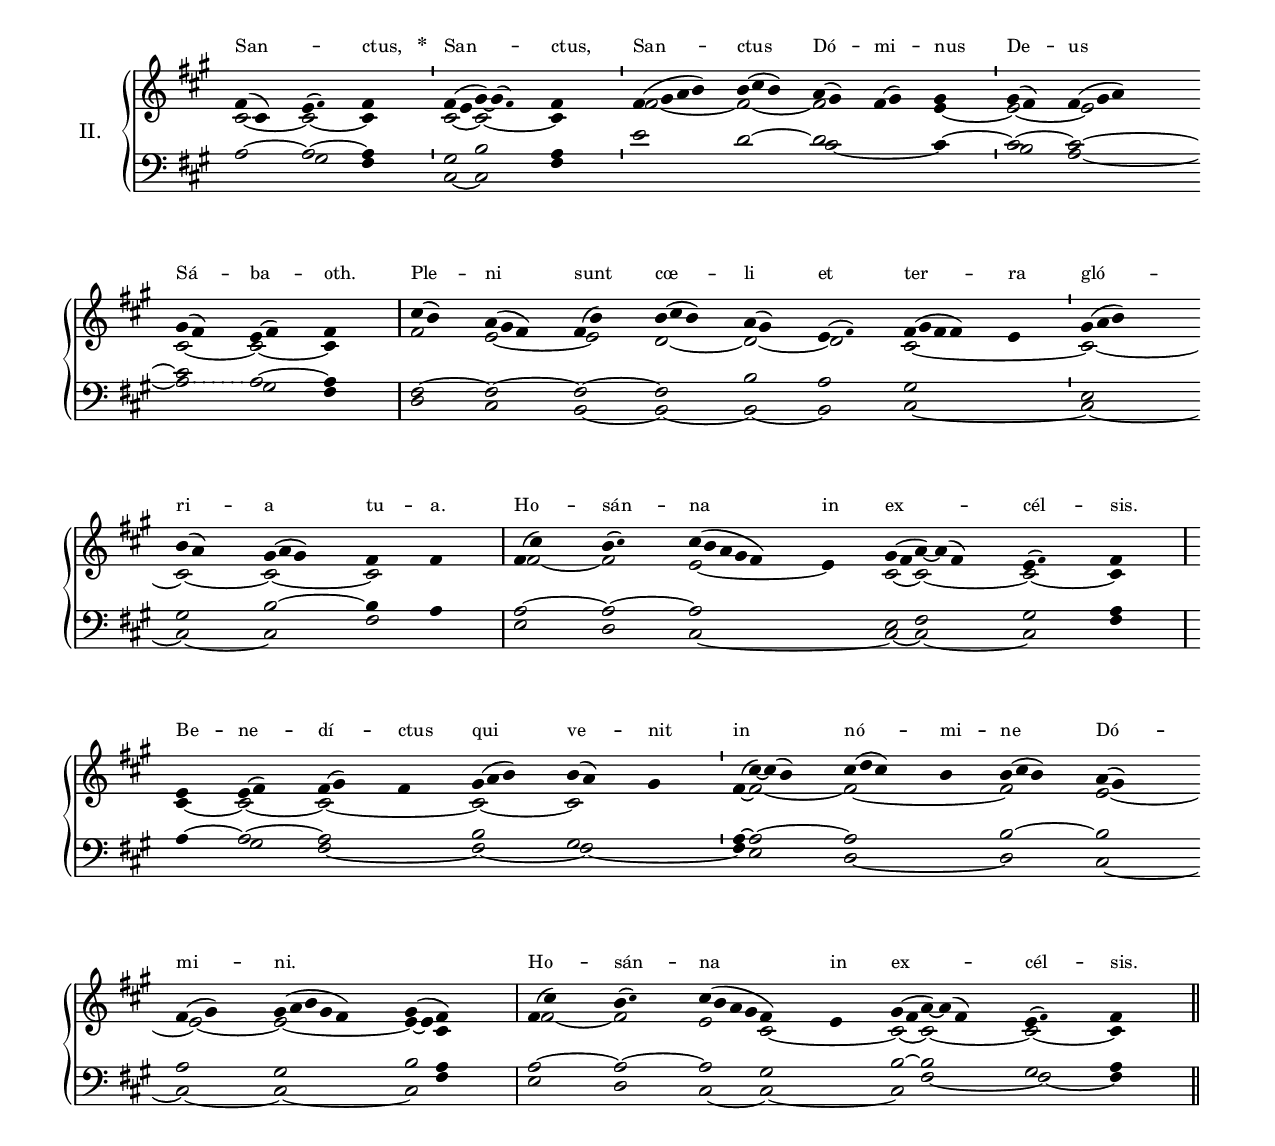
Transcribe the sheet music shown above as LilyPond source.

\version "2.18"
\include "gregorian.ly"
\include "noh2.ily"

%Page reference: page v.66
%(volume.page)

global = {
 \key fis \minor
 \cadenzaOn 
 \override Glissando #'thickness = #2.0
}

chantText = \lyricmode {
San -- _ ctus, 
\set stanza = " * " San -- ctus, San -- ctus Dó -- mi -- nus De -- us Sá -- ba -- oth. 
Ple -- ni sunt cœ -- li et ter -- ra gló -- ri -- a tu -- a. 
Ho -- sán -- na in ex -- cél -- sis. 
Be -- ne -- dí -- ctus qui ve -- nit in nó -- mi -- ne Dó -- mi -- ni. _ 
Ho -- sán -- na in ex -- cél -- sis. }

chantMusic = {
\tieDown   fis'4 ( cis'4) e'4 ( \once \tweak #'font-size #-4 fis' ) fis'4 \divisioMinima
 fis'4 ( e'4 gis'4) ~ gis'4 ( \once \tweak #'font-size #-4 fis' ) fis'4 \divisioMinima
 fis'4 ( gis'4 a'4 b'4) b'4 ( cis''4 b'4) a'4 ( gis'4) fis'4 ( gis'4) gis'4 \divisioMinima
 gis'4 ( fis'4) fis'4 ( gis'4 a'4) \forceBreak
 gis'4 ( fis'4) e'4 ( fis'4) fis'4 \divisioMaxima
 cis''4 ( b'4) a'4 ( gis'4 fis'4) fis'4 ( b'4) b'4 ( cis''4 b'4) a'4 ( gis'4) e'4 ( \once \tweak #'font-size #-4 fis' ) fis'4 ( gis'4 fis'4 fis'4) e'4 \divisioMinima
 gis'4 ( a'4 b'4) \forceBreak
 b'4 ( a'4) gis'4 ( a'4 gis'4) fis'4 fis'4 \divisioMaxima
 fis'4 ( cis''4) b'4 ( \once \tweak #'font-size #-4 cis'' ) cis''4 ( b'4 a'4 gis'4 fis'4) e'4 gis'4 ( fis'4 a'4) ~ a'4 ( fis'4) e'4 ( \once \tweak #'font-size #-4 fis' ) fis'4 \divisioMaxima
 \forceBreak
 e'4 e'4 ( fis'4) fis'4 ( gis'4) fis'4 gis'4 ( a'4 b'4) b'4 ( a'4) gis'4 \divisioMinima
 fis'4 ( cis''4) ~ cis''4 ( b'4)  cis''4 ( d''4 cis''4) b'4 b'4 ( cis''4 b'4) a'4 ( gis'4) \forceBreak
 fis'4 ( gis'4) gis'4 ( a'4 b'4 gis'4 fis'4) gis'4 ( e'4 fis'4) \divisioMaxima
 fis'4 ( cis''4) b'4 ( \once \tweak #'font-size #-4 cis'' ) cis''4 ( b'4 a'4 gis'4 fis'4) e'4 gis'4 ( fis'4 a'4) ~ a'4 ( fis'4) e'4 ( \once \tweak #'font-size #-4 fis' ) fis'4 \finalis

}

altoMusic = {
cis'2 ~ cis'2 ~ cis'4 \divisioMinima
cis'2 ~ cis'2*3/2 ~ cis'4 \divisioMinima
fis'2*4/2 ~ fis'2*3/2 ~ fis'2*4/2 e'4 ~ \divisioMinima
e'2 ~ e'2*3/2 cis'2 ~ cis'2 ~ cis'4 \divisioMaxima
fis'2 e'2*3/2 ~ e'2 d'2*3/2 ~ d'2 ~ d'2 cis'2*5/2 ~ \divisioMinima
cis'2*3/2 ~ cis'2 ~ cis'2*3/2 ~ cis'2 \divisioMaxima
fis'2 ~ fis'2 e'2*5/2 ~ e'4 cis'2 ~ cis'2*3/2 ~ cis'2 ~ cis'4 \divisioMaxima
cis'4 ~ cis'2 ~ cis'2*3/2 ~ cis'2*3/2 ~ cis'2*3/2 \divisioMinima
fis'4 ~ fis'2*3/2 ~ fis'2*4/2 ~ fis'2*3/2 e'2 ~ e'2 ~ e'2*5/2 ~ e'4 ~ e'4 cis'4 \divisioMaxima
fis'2 ~ fis'2 e'2*4/2 cis'2 ~ cis'2 ~ cis'2*3/2 ~ cis'2 ~ cis'4 \finalis
}

tenorMusic = {
a2 ~ a2 ~ a4 \divisioMinima
gis2 b2*3/2 a4 \divisioMinima
e'2*4/2 d'2*3/2 ~ d'2*4/2 cis'4 ~ \divisioMinima
cis'2 ~ cis'2*3/2 ~ cis'2 a2 ~ a4 \divisioMaxima
fis2 ~ fis2*3/2 ~ fis2 ~ fis2*3/2 b2 a2 gis2*5/2 \divisioMinima
e2*3/2 gis2 b2*3/2 ~ b4 a4 \divisioMaxima
a2 ~ a2 ~ a2*6/2 e2 fis2*3/2 gis2 a4 \divisioMaxima
a4 ~ a2 ~ a2*3/2 b2*3/2 gis2*3/2 \divisioMinima
a4 ~ a2*3/2 ~ a2*4/2 b2*3/2 ~ b2 a2 gis2*5/2 b2 a4 \divisioMaxima
a2 ~ a2 ~ a2*4/2 gis2 b2 ~ b2*3/2 gis2 a4 \finalis
}

bassMusic = {
r2 gis2 fis4 \divisioMinima
cis2 ~ cis2*3/2 fis4 \divisioMinima
r2*4/2 r2*3/2 cis'2*4/2 ~ cis'4 \divisioMinima
b2 a2*3/2 ~ a2 gis2 fis4 \divisioMaxima
d2 cis2*3/2 b,2 ~ b,2*3/2 ~ b,2 ~ b,2 cis2*5/2 ~ \divisioMinima
cis2*3/2 ~ cis2 ~ cis2*3/2 fis2 \divisioMaxima
e2 d2 cis2*6/2 ~ cis2 ~ cis2*3/2 ~ cis2 fis4 \divisioMaxima
r4 gis2 fis2*3/2 ~ fis2*3/2 ~ fis2*3/2 ~ \divisioMinima
fis4 e2*3/2 d2*4/2 ~ d2*3/2 cis2 ~ cis2 ~ cis2*5/2 ~ cis2 fis4 \divisioMaxima
e2 d2 cis2*4/2 ~ cis2 ~ cis2 fis2*3/2 ~ fis2 ~ fis4 \finalis
}

voiceLines = {
\voiceLineStyle


s2*28/2
\allowVoiceLineBreak
\voiceLine "down" "down" a2*2/2 a2*1/2


}

\score{
  <<
    \new Lyrics
    \new GrandStaff <<
      \set GrandStaff.autoBeaming = ##f
      \set GrandStaff.instrumentName = \markup \center-column {
        "II."
      }
      \new Staff = up <<
        \new Voice = "chant" {
          \voiceOne \global \chantMusic
        }
        \new Voice {
          \voiceTwo \global \altoMusic
        }
      >>

      \new Staff = down <<
        \clef bass
        \new Voice {
          \voiceOne \global \tenorMusic
        }
        \new Voice {
          \voiceTwo \global \bassMusic
        }
	\new Voice {
        \voiceThree \global \voiceLines
        }
      >>
    >>
    \context Lyrics {
      \lyricsto chant {
      \chantText
    }
    }
  >>
  \layout{
  }
  
}
